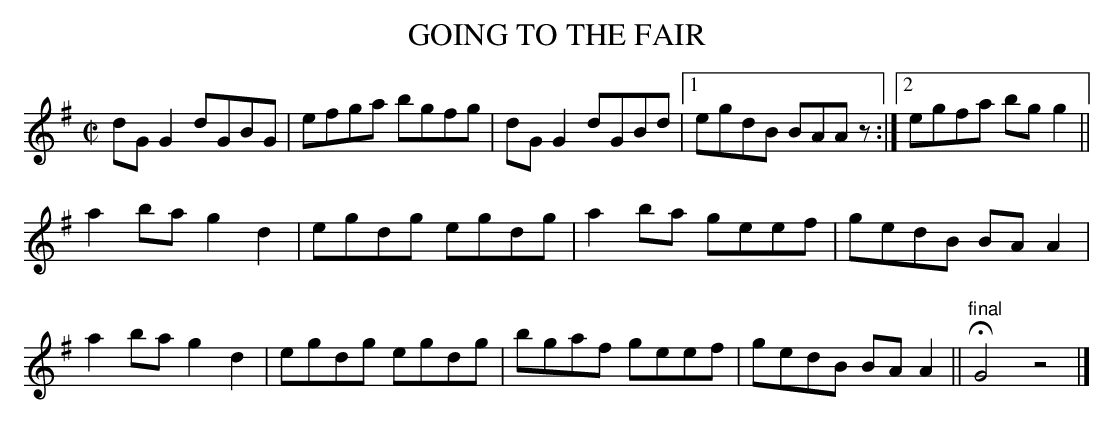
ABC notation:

X:1
T:GOING TO THE FAIR
M:C|
L:1/8
K:G
dGG2 dGBG|efga bgfg|dGG2 dGBd|1 egdB BAA z:|\
[2 egfa bgg2||
a2ba g2d2|egdg egdg|a2ba geef|gedB BAA2|
a2ba g2d2|egdg egdg|bgaf geef|gedB BAA2||"final"HG4z4|]
